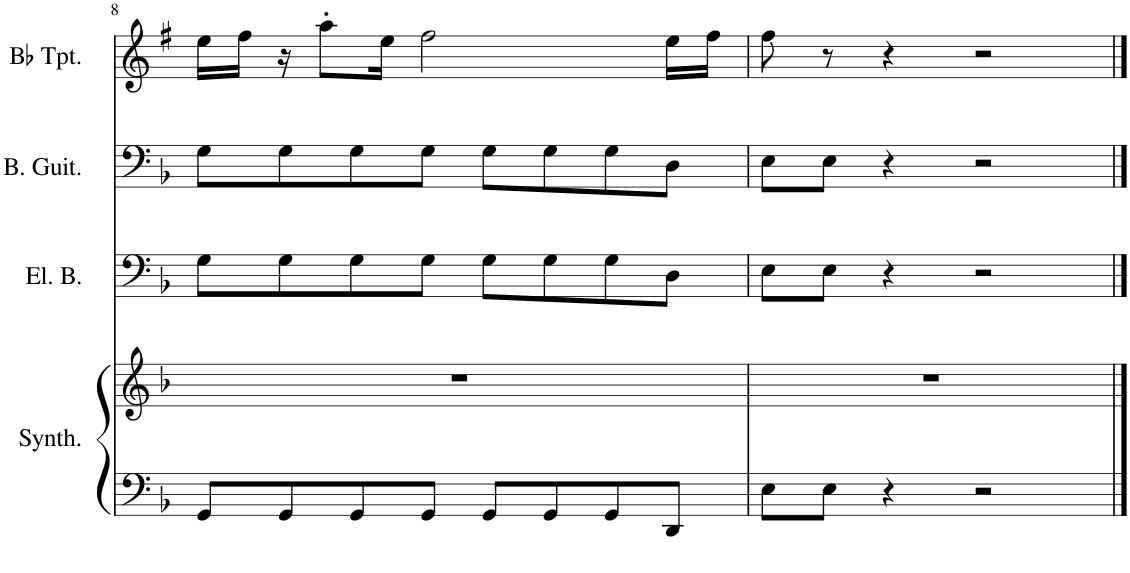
**kern	**kern	**kern	**kern	**kern
*part4	*part4	*part3	*part2	*part1
*staff5	*staff4	*staff3	*staff2	*staff1
*I"Soundtrack Synthesiser	*	*I"Electric Bass	*I"Bass Guitar	*I"Bb Trumpet
*I'Synth.	*	*I'El. B.	*I'B. Guit.	*I'Bb Tpt.
!!LO:PB:g=z
*clefF4	*clefG2	*clefF4	*clefF4	*clefG2
*	*	*Trd7c12	*Trd7c12	*Trd1c2
*k[b-]	*k[b-]	*k[b-]	*k[b-]	*k[f#]
*M4/4	*M4/4	*M4/4	*M4/4	*M4/4
=8	=8	=8	=8	=8
8GG/L	1r	8G\L	8G\L	16ee\LL
.	.	.	.	16ff#\JJ
8GG/	.	8G\	8G\	16r
.	.	.	.	8aa'\L
8GG/	.	8G\	8G\	.
.	.	.	.	16ee\Jk
8GG/J	.	8G\J	8G\J	2ff#\
8GG/L	.	8G\L	8G\L	.
8GG/	.	8G\	8G\	.
8GG/	.	8G\	8G\	.
8DD/J	.	8D\J	8D\J	16ee\LL
.	.	.	.	16ff#\JJ
=9	=9	=9	=9	=9
8E\L	1r	8E\L	8E\L	8ff#\
8E\J	.	8E\J	8E\J	8r
4r	.	4r	4r	4r
2r	.	2r	2r	2r
==	==	==	==	==
*-	*-	*-	*-	*-
